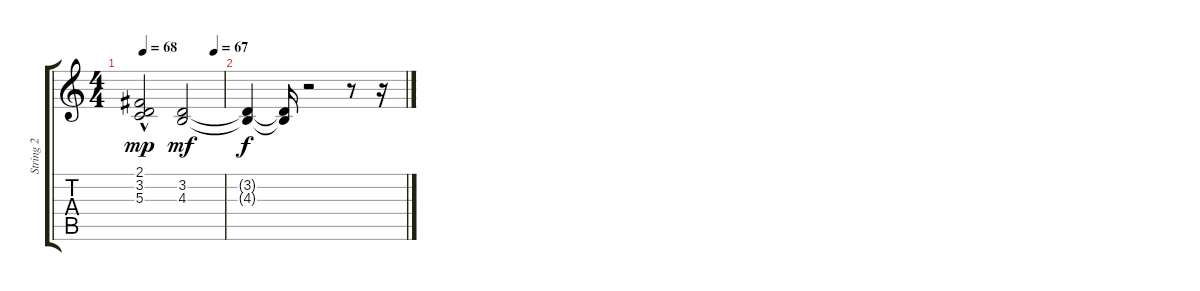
\track ("String 2" "String 2") {instrument stringensemble2}
\staff {score tabs}
\tuning (E4 B3 G3 D3 A2 E2) {hide}
\ts (4 4)
\tempo 68
\tempo (67 0.8854166666666666)
\clef g2
\ks c
(2.1 3.2{hac} 5.3{hac}).2{dy mp} (3.2 4.3).2{dy mf} |
(3.2{t} 4.3{t}).4{dy f} (3.2{t} 4.3{t}).16 r.2 r.8 r.16
